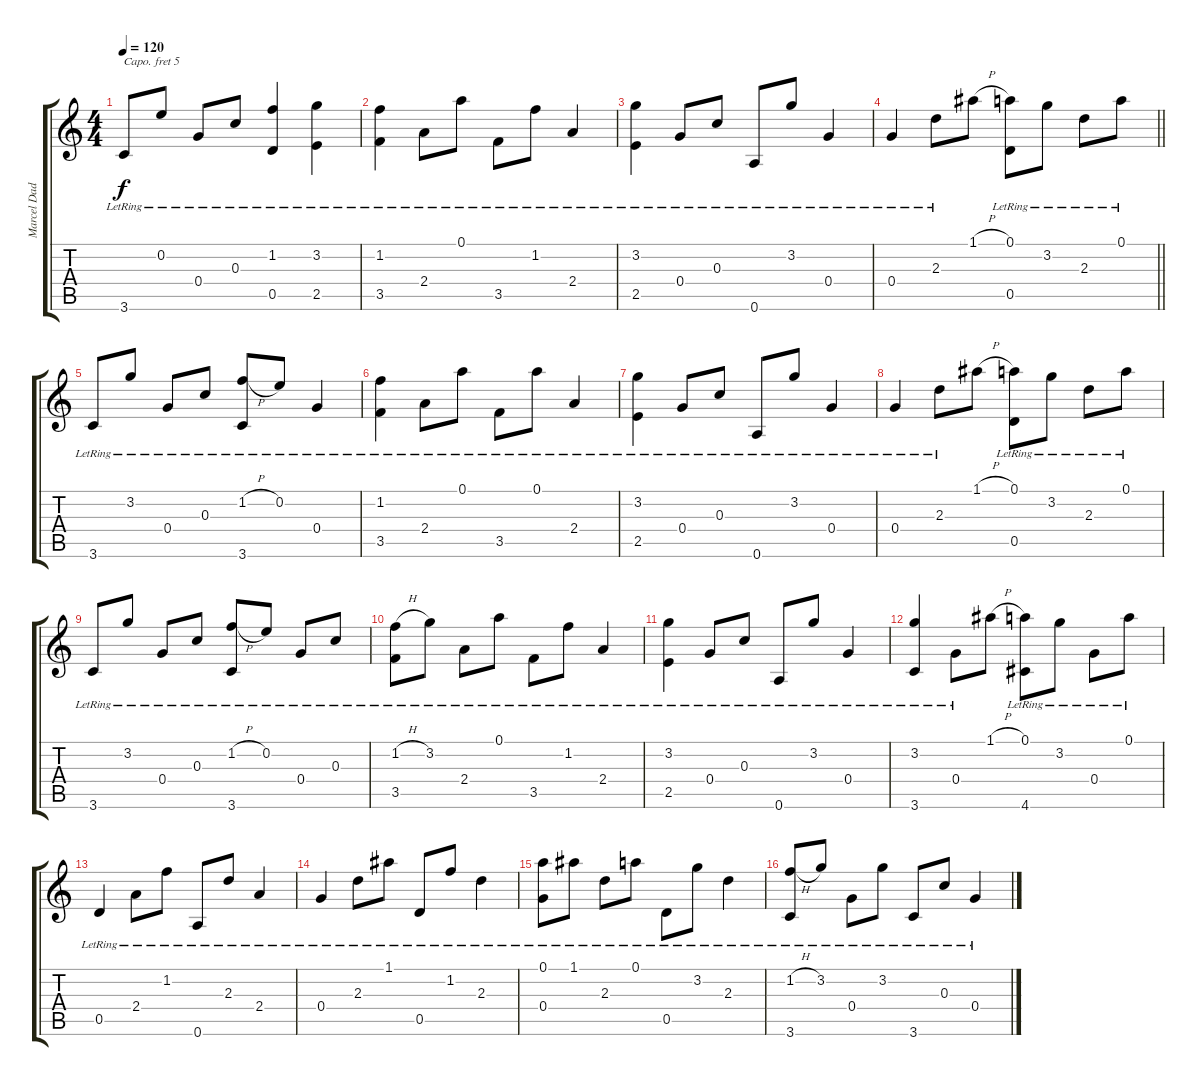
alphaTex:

\track ("Marcel Dadi" "Marcel Dad") {instrument acousticguitarnylon}
\staff {score tabs}
\capo 5
\tuning (E4 B3 G3 D3 A2 E2) {hide}
\ts (4 4)
\tempo 120
\clef g2
\ks c
3.6{lr}.8{dy f} 0.2{lr}.8 0.4{lr}.8 0.3{lr}.8 (1.2{lr} 0.5{lr}).4 (3.2{lr} 2.5{lr}).4 |
(1.2{lr} 3.5{lr}).4 2.4{lr}.8 0.1{lr}.8 3.5{lr}.8 1.2{lr}.8 2.4{lr}.4 |
(3.2{lr} 2.5{lr}).4 0.4{lr}.8 0.3{lr}.8 0.6{lr}.8 3.2{lr}.8 0.4{lr}.4 |
\barLineRight lightlight
0.4{lr}.4 2.3{lr}.8 1.1{h}.8 (0.1{lr} 0.5{lr}).8 3.2{lr}.8 2.3{lr}.8 0.1{lr}.8 |
3.6{lr}.8 3.2{lr}.8 0.4{lr}.8 0.3{lr}.8 (1.2{h} 3.6{lr}).8 0.2{lr}.8 0.4{lr}.4 |
(1.2{lr} 3.5{lr}).4 2.4{lr}.8 0.1{lr}.8 3.5{lr}.8 0.1{lr}.8 2.4{lr}.4 |
(3.2{lr} 2.5{lr}).4 0.4{lr}.8 0.3{lr}.8 0.6{lr}.8 3.2{lr}.8 0.4{lr}.4 |
0.4{lr}.4 2.3{lr}.8 1.1{h}.8 (0.1{lr} 0.5{lr}).8 3.2{lr}.8 2.3{lr}.8 0.1{lr}.8 |
3.6{lr}.8 3.2{lr}.8 0.4{lr}.8 0.3{lr}.8 (1.2{h} 3.6{lr}).8 0.2{lr}.8 0.4{lr}.8 0.3{lr}.8 |
(1.2{h} 3.5{lr}).8 3.2{lr}.8 2.4{lr}.8 0.1{lr}.8 3.5{lr}.8 1.2{lr}.8 2.4{lr}.4 |
(3.2{lr} 2.5{lr}).4 0.4{lr}.8 0.3{lr}.8 0.6{lr}.8 3.2{lr}.8 0.4{lr}.4 |
(3.2{lr} 3.6{lr}).4 0.4{lr}.8 1.1{h}.8 (0.1{lr} 4.6{lr}).8 3.2{lr}.8 0.4{lr}.8 0.1{lr}.8 |
0.5{lr}.4 2.4{lr}.8 1.2{lr}.8 0.6{lr}.8 2.3{lr}.8 2.4{lr}.4 |
0.4{lr}.4 2.3{lr}.8 1.1{lr}.8 0.5{lr}.8 1.2{lr}.8 2.3{lr}.4 |
(0.1{lr} 0.4{lr}).8 1.1{lr}.8 2.3{lr}.8 0.1{lr}.8 0.5{lr}.8 3.2{lr}.8 2.3{lr}.4 |
(1.2{h} 3.6{lr}).8 3.2{lr}.8 0.4{lr}.8 3.2{lr}.8 3.6{lr}.8 0.3{lr}.8 0.4{lr}.4
